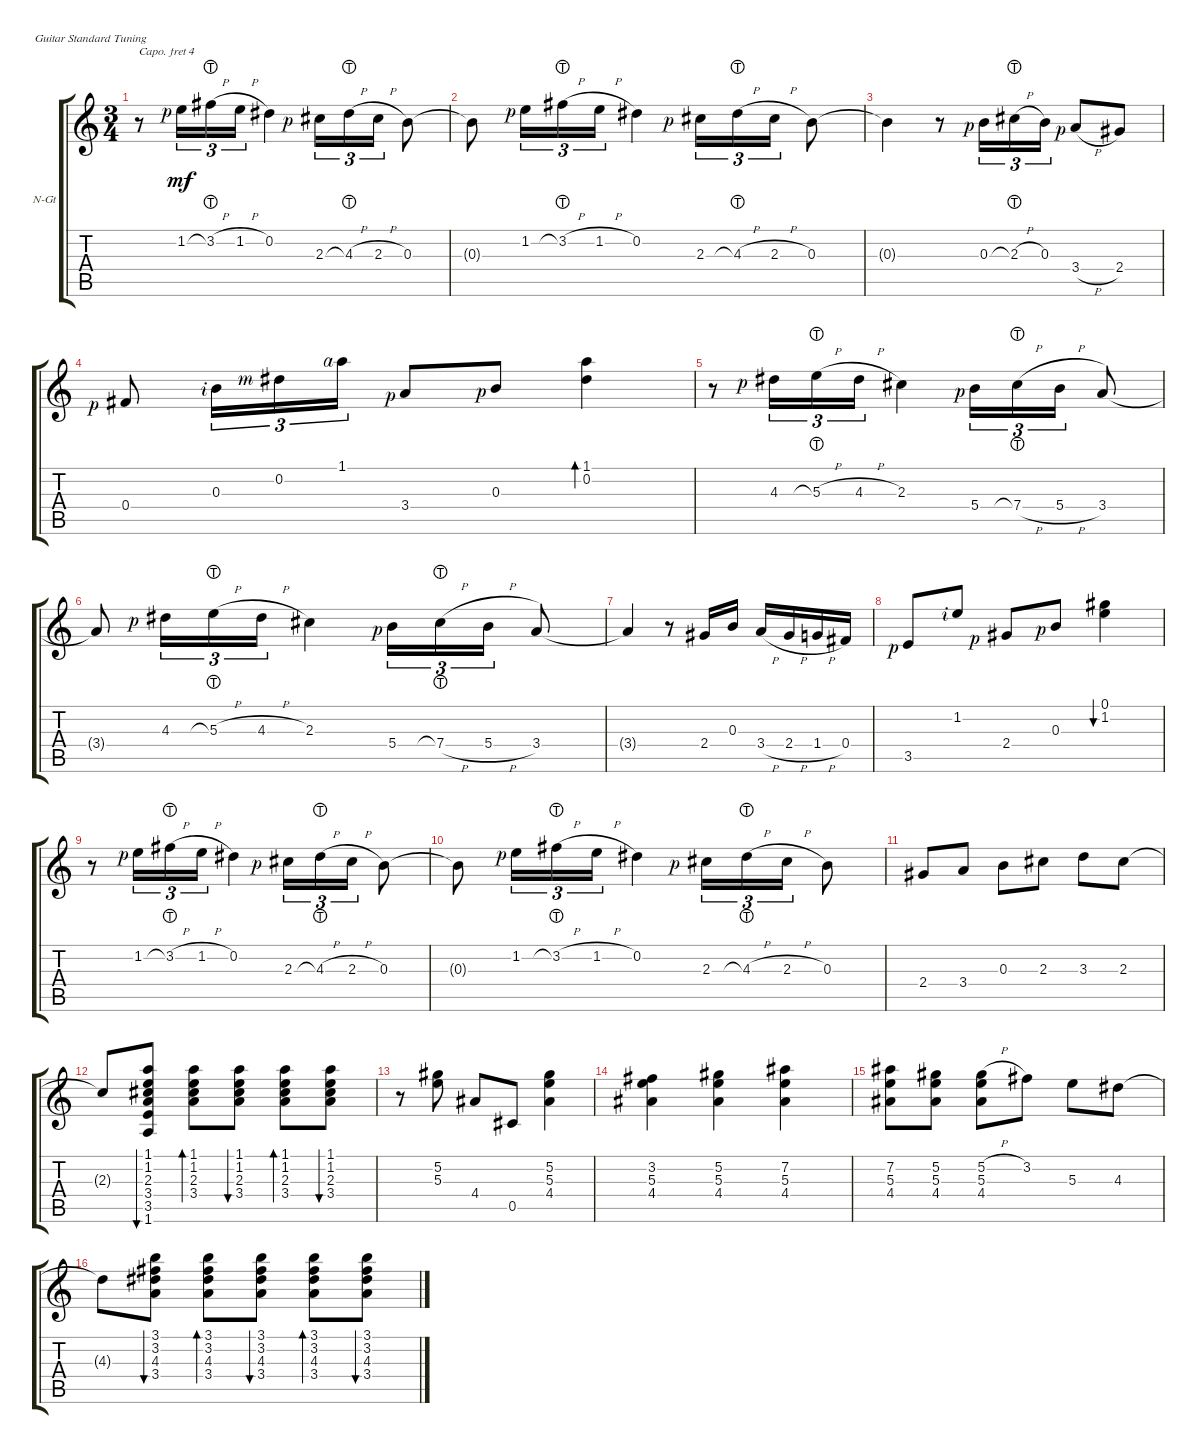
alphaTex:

\defaultSystemsLayout 4
\bracketExtendMode groupsimilarinstruments
\firstSystemTrackNameOrientation horizontal
\otherSystemsTrackNameOrientation horizontal
\track ("Nylon Guitar" "N-Gt") {instrument acousticguitarnylon}
\staff {score tabs}
\capo 4
\tuning (E4 B3 G3 D3 A2 E2)
\ts (3 4)
\tempo (145 hide)
\clef g2
\ks c
r.8{dy mf} 1.2{rf 1}.16{tu (3 2)} 3.2{h lht}.16{tu (3 2)} 1.2{h}.16{tu (3 2)} 0.2.4 2.3{rf 1}.16{tu (3 2)} 4.3{h lht}.16{tu (3 2)} 2.3{h}.16{tu (3 2)} 0.3.8 |
0.3{t}.8 1.2{rf 1}.16{tu (3 2)} 3.2{h lht}.16{tu (3 2)} 1.2{h}.16{tu (3 2)} 0.2.4 2.3{rf 1}.16{tu (3 2)} 4.3{h lht}.16{tu (3 2)} 2.3{h}.16{tu (3 2)} 0.3.8 |
0.3{t}.4 r.8 0.3{rf 1}.16{tu (3 2)} 2.3{h lht}.16{tu (3 2)} 0.3.16{tu (3 2)} 3.4{h rf 1}.8 2.4.8 |
0.4{rf 1}.8 0.3{rf 2}.16{tu (3 2)} 0.2{rf 3}.16{tu (3 2)} 1.1{rf 4}.16{tu (3 2)} 3.4{rf 1}.8 0.3{rf 1}.8 (0.2 1.1).4{bd 30} |
r.8 4.3{rf 1}.16{tu (3 2)} 5.3{h lht}.16{tu (3 2)} 4.3{h}.16{tu (3 2)} 2.3.4 5.4{rf 1}.16{tu (3 2)} 7.4{h lht}.16{tu (3 2)} 5.4{h}.16{tu (3 2)} 3.4.8 |
3.4{t}.8 4.3{rf 1}.16{tu (3 2)} 5.3{h lht}.16{tu (3 2)} 4.3{h}.16{tu (3 2)} 2.3.4 5.4{rf 1}.16{tu (3 2)} 7.4{h lht}.16{tu (3 2)} 5.4{h}.16{tu (3 2)} 3.4.8 |
3.4{t}.4 r.8 2.4.16 0.3.16 3.4{h}.16 2.4{h}.16 1.4{h}.16 0.4.16 |
3.5{rf 1}.8 1.2{rf 2}.8 2.4{rf 1}.8 0.3{rf 1}.8 (1.2 0.1).4{bu 30} |
r.8 1.2{rf 1}.16{tu (3 2)} 3.2{h lht}.16{tu (3 2)} 1.2{h}.16{tu (3 2)} 0.2.4 2.3{rf 1}.16{tu (3 2)} 4.3{h lht}.16{tu (3 2)} 2.3{h}.16{tu (3 2)} 0.3.8 |
0.3{t}.8 1.2{rf 1}.16{tu (3 2)} 3.2{h lht}.16{tu (3 2)} 1.2{h}.16{tu (3 2)} 0.2.4 2.3{rf 1}.16{tu (3 2)} 4.3{h lht}.16{tu (3 2)} 2.3{h}.16{tu (3 2)} 0.3.8 |
2.4.8 3.4.8 0.3.8 2.3.8 3.3.8 2.3.8 |
2.3{t}.8 (1.6 3.5 3.4 2.3 1.2 1.1).8{bu 30} (1.1 1.2 2.3 3.4).8{bd 30} (1.1 1.2 2.3 3.4).8{bu 30} (1.1 1.2 2.3 3.4).8{bd 30} (1.1 1.2 2.3 3.4).8{bu 30} |
r.8 (5.2 5.3).8 4.4.8 0.5.8 (5.2 5.3 4.4).4 |
(3.2 5.3 4.4).4 (5.2 5.3 4.4).4 (7.2 5.3 4.4).4 |
(7.2 5.3 4.4).8 (5.2 5.3 4.4).8 (5.2{h} 5.3 4.4).8 3.2.8 5.3.8 4.3.8 |
4.3{t}.8 (3.1 3.2 4.3 3.4).8{bu 30} (3.1 3.2 4.3 3.4).8{bd 30} (3.1 3.2 4.3 3.4).8{bu 30} (3.1 3.2 4.3 3.4).8{bd 30} (3.1 3.2 4.3 3.4).8{bu 30}
